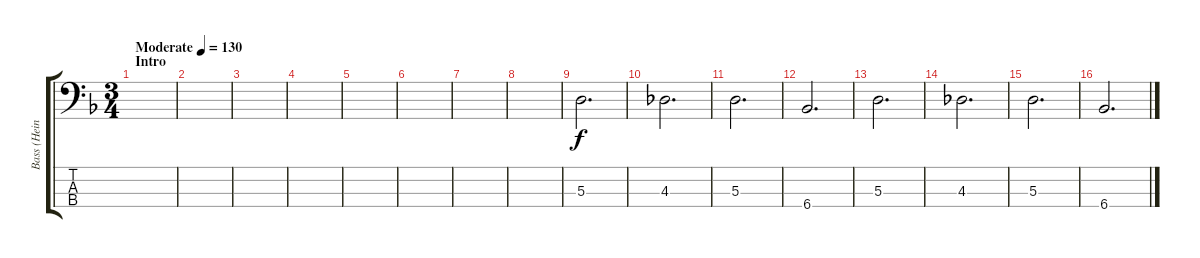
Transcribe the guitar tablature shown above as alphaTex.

\track ("Bass (Heini)" "Bass (Hein") {instrument electricbasspick}
\staff {score tabs}
\tuning (G2 D2 A1 E1) {hide}
\ts (3 4)
\section ("" "Intro")
\tempo (130 "Moderate")
\clef f4
\ks dminor
|
|
|
|
|
|
|
|
5.3.2{d} |
4.3.2{d} |
5.3.2{d} |
6.4.2{d} |
5.3.2{d} |
4.3.2{d} |
5.3.2{d} |
6.4.2{d}
